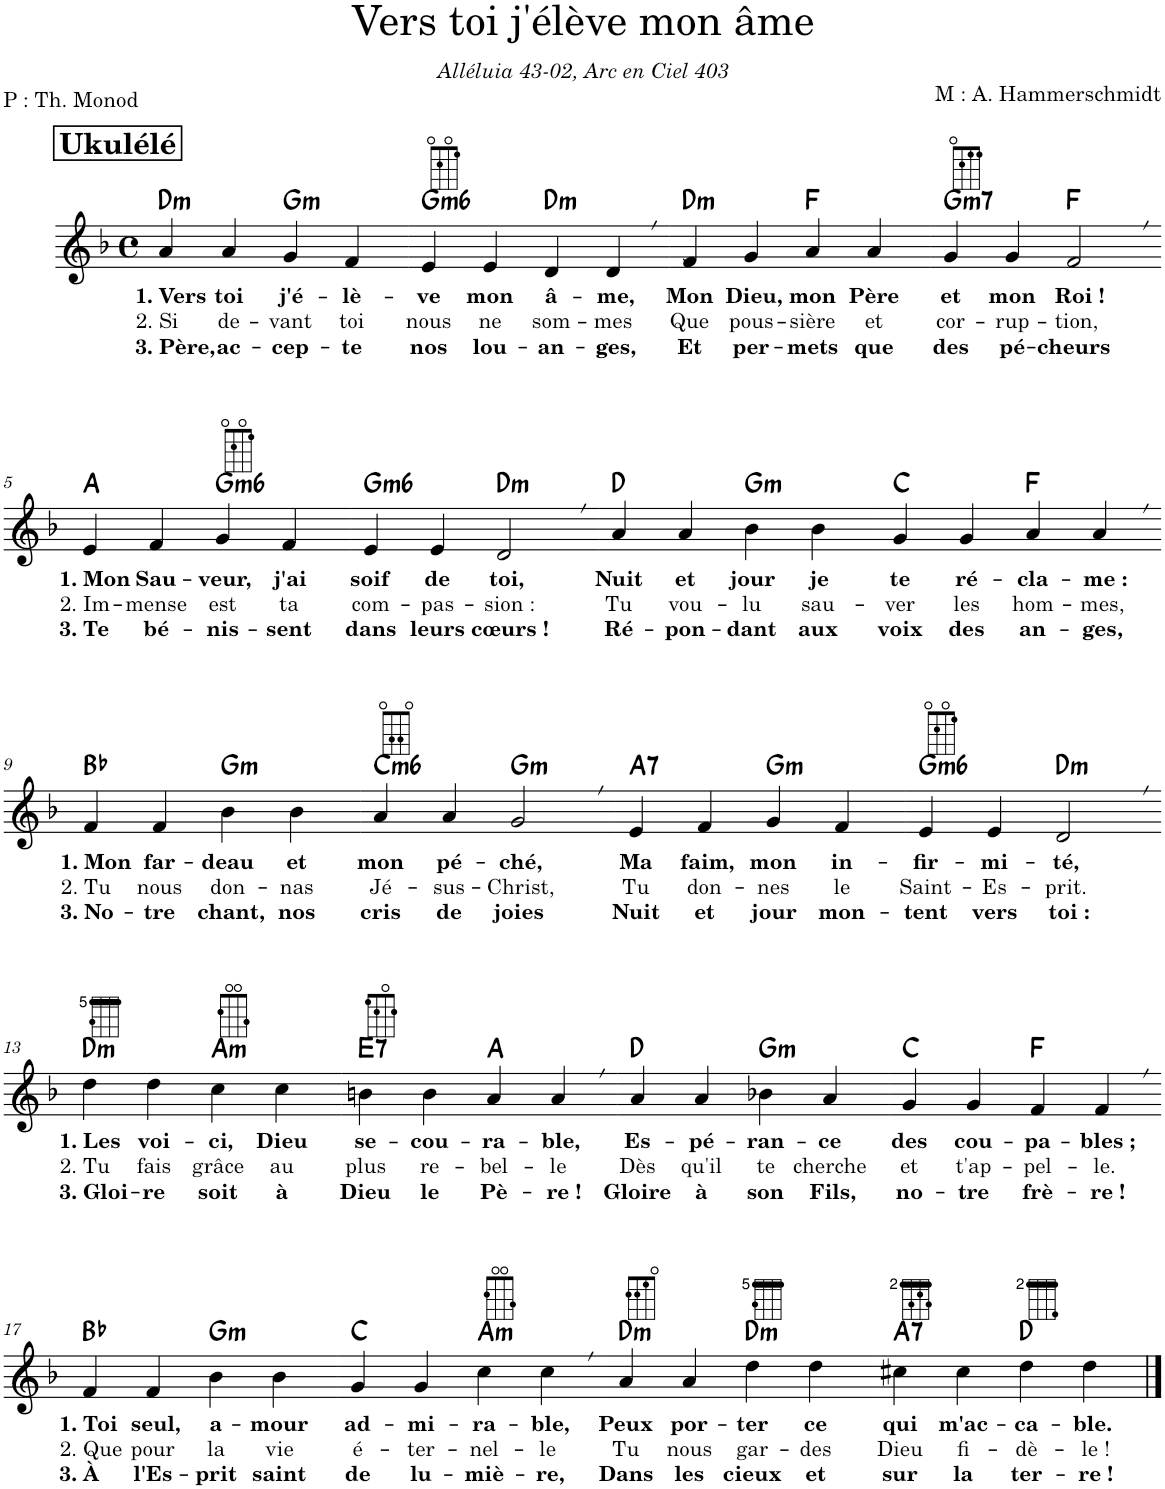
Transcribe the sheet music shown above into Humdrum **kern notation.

**kern	**text	**text	**text	**harte
*part1	*part1	*part1	*part1	*part1
*staff1	*staff1	*staff1	*staff1	*
*I"Piano	*	*	*	*
*I'Pno.	*	*	*	*
*clefG2	*	*	*	*
*k[b-]	*	*	*	*
*M4/4	*	*	*	*
*met(c)	*	*	*	*
!!LO:REH:place=s1:a:B:cj:fs=14:t=Ukulélé
=1	=1	=1	=1	=1
!	!LO:LY:b	!LO:LY:b	!LO:LY:b	!LO:H:kt=m
4a/	1. Vers	2. Si	3. Père,	D:min
!	!LO:LY:b	!LO:LY:b	!LO:LY:b	!
4a/	toi	de-	ac-	.
!	!LO:LY:b	!LO:LY:b	!LO:LY:b	!LO:H:kt=m
4g/	j'é-	-vant	-cep-	G:min
!	!LO:LY:b	!LO:LY:b	!LO:LY:b	!
4f/	-lè-	toi	-te	.
=2	=2	=2	=2	=2
!	!LO:LY:b	!LO:LY:b	!LO:LY:b	!LO:H:kt=m6
4e/	-ve	nous	nos	G:min6
!	!LO:LY:b	!LO:LY:b	!LO:LY:b	!
4e/	mon	ne	lou-	.
!	!LO:LY:b	!LO:LY:b	!LO:LY:b	!LO:H:kt=m
4d/	â-	som-	-an-	D:min
!	!LO:LY:b	!LO:LY:b	!LO:LY:b	!
4dZ/	-me,	-mes	-ges,	.
=3	=3	=3	=3	=3
!	!LO:LY:b	!LO:LY:b	!LO:LY:b	!LO:H:kt=m
4f/	Mon	Que	Et	D:min
!	!LO:LY:b	!LO:LY:b	!LO:LY:b	!
4g/	Dieu,	pous-	per-	.
!	!LO:LY:b	!LO:LY:b	!LO:LY:b	!
4a/	mon	-sière	-mets	F:maj
!	!LO:LY:b	!LO:LY:b	!LO:LY:b	!
4a/	Père	et	que	.
=4	=4	=4	=4	=4
!	!LO:LY:b	!LO:LY:b	!LO:LY:b	!LO:H:kt=m7
4g/	et	cor-	des	G:min7
!	!LO:LY:b	!LO:LY:b	!LO:LY:b	!
4g/	mon	-rup-	pé-	.
!	!LO:LY:b	!LO:LY:b	!LO:LY:b	!
2fZ/	Roi !	-tion,	-cheurs	F:maj
!!LO:LB:g=z
=5	=5	=5	=5	=5
!	!LO:LY:b	!LO:LY:b	!LO:LY:b	!
4e/	1. Mon	2. Im-	3. Te	A:maj
!	!LO:LY:b	!LO:LY:b	!LO:LY:b	!
4f/	Sau-	-mense	bé-	.
!	!LO:LY:b	!LO:LY:b	!LO:LY:b	!LO:H:kt=m6
4g/	-veur,	est	-nis-	G:min6
!	!LO:LY:b	!LO:LY:b	!LO:LY:b	!
4f/	j'ai	ta	-sent	.
=6	=6	=6	=6	=6
!	!LO:LY:b	!LO:LY:b	!LO:LY:b	!LO:H:kt=m6
4e/	soif	com-	dans	G:min6
!	!LO:LY:b	!LO:LY:b	!LO:LY:b	!
4e/	de	-pas-	leurs	.
!	!LO:LY:b	!LO:LY:b	!LO:LY:b	!LO:H:kt=m
2dZ/	toi,	-sion :	cœurs !	D:min
=7	=7	=7	=7	=7
!	!LO:LY:b	!LO:LY:b	!LO:LY:b	!
4a/	Nuit	Tu	Ré-	D:maj
!	!LO:LY:b	!LO:LY:b	!LO:LY:b	!
4a/	et	vou-	-pon-	.
!	!LO:LY:b	!LO:LY:b	!LO:LY:b	!LO:H:kt=m
4b-\	jour	-lu	-dant	G:min
!	!LO:LY:b	!LO:LY:b	!LO:LY:b	!
4b-\	je	sau-	aux	.
=8	=8	=8	=8	=8
!	!LO:LY:b	!LO:LY:b	!LO:LY:b	!
4g/	te	-ver	voix	C:maj
!	!LO:LY:b	!LO:LY:b	!LO:LY:b	!
4g/	ré-	les	des	.
!	!LO:LY:b	!LO:LY:b	!LO:LY:b	!
4a/	-cla-	hom-	an-	F:maj
!	!LO:LY:b	!LO:LY:b	!LO:LY:b	!
4aZ/	-me :	-mes,	-ges,	.
!!LO:LB:g=z
=9	=9	=9	=9	=9
!	!LO:LY:b	!LO:LY:b	!LO:LY:b	!
4f/	1. Mon	2. Tu	3. No-	Bb:maj
!	!LO:LY:b	!LO:LY:b	!LO:LY:b	!
4f/	far-	nous	-tre	.
!	!LO:LY:b	!LO:LY:b	!LO:LY:b	!LO:H:kt=m
4b-\	-deau	don-	chant,	G:min
!	!LO:LY:b	!LO:LY:b	!LO:LY:b	!
4b-\	et	-nas	nos	.
=10	=10	=10	=10	=10
!	!LO:LY:b	!LO:LY:b	!LO:LY:b	!LO:H:kt=m6
4a/	mon	Jé-	cris	C:min6
!	!LO:LY:b	!LO:LY:b	!LO:LY:b	!
4a/	pé-	-sus-	de	.
!	!LO:LY:b	!LO:LY:b	!LO:LY:b	!LO:H:kt=m
2gZ/	-ché,	-Christ,	joies	G:min
=11	=11	=11	=11	=11
!	!LO:LY:b	!LO:LY:b	!LO:LY:b	!LO:H:kt=7
4e/	Ma	Tu	Nuit	A:7
!	!LO:LY:b	!LO:LY:b	!LO:LY:b	!
4f/	faim,	don-	et	.
!	!LO:LY:b	!LO:LY:b	!LO:LY:b	!LO:H:kt=m
4g/	mon	-nes	jour	G:min
!	!LO:LY:b	!LO:LY:b	!LO:LY:b	!
4f/	in-	le	mon-	.
=12	=12	=12	=12	=12
!	!LO:LY:b	!LO:LY:b	!LO:LY:b	!LO:H:kt=m6
4e/	-fir-	Saint-	-tent	G:min6
!	!LO:LY:b	!LO:LY:b	!LO:LY:b	!
4e/	-mi-	-Es-	vers	.
!	!LO:LY:b	!LO:LY:b	!LO:LY:b	!LO:H:kt=m
2dZ/	-té,	-prit.	toi :	D:min
!!LO:LB:g=z
=13	=13	=13	=13	=13
!	!LO:LY:b	!LO:LY:b	!LO:LY:b	!LO:H:kt=m
4dd\	1. Les	2. Tu	3. Gloi-	D:min
!	!LO:LY:b	!LO:LY:b	!LO:LY:b	!
4dd\	voi-	fais	-re	.
!	!LO:LY:b	!LO:LY:b	!LO:LY:b	!LO:H:kt=m
4cc\	-ci,	grâce	soit	A:min
!	!LO:LY:b	!LO:LY:b	!LO:LY:b	!
4cc\	Dieu	au	à	.
=14	=14	=14	=14	=14
!	!LO:LY:b	!LO:LY:b	!LO:LY:b	!LO:H:kt=7
4bn\	se-	plus	Dieu	E:7
!	!LO:LY:b	!LO:LY:b	!LO:LY:b	!
4b\	-cou-	re-	le	.
!	!LO:LY:b	!LO:LY:b	!LO:LY:b	!
4a/	-ra-	-bel-	Pè-	A:maj
!	!LO:LY:b	!LO:LY:b	!LO:LY:b	!
4aZ/	-ble,	-le	-re !	.
=15	=15	=15	=15	=15
!	!LO:LY:b	!LO:LY:b	!LO:LY:b	!
4a/	Es-	Dès	Gloire	D:maj
!	!LO:LY:b	!LO:LY:b	!LO:LY:b	!
4a/	-pé-	qu'il	à	.
!	!LO:LY:b	!LO:LY:b	!LO:LY:b	!LO:H:kt=m
4b-X\	-ran-	te	son	G:min
!	!LO:LY:b	!LO:LY:b	!LO:LY:b	!
4a/	-ce	cherche	Fils,	.
=16	=16	=16	=16	=16
!	!LO:LY:b	!LO:LY:b	!LO:LY:b	!
4g/	des	et	no-	C:maj
!	!LO:LY:b	!LO:LY:b	!LO:LY:b	!
4g/	cou-	t'ap-	-tre	.
!	!LO:LY:b	!LO:LY:b	!LO:LY:b	!
4f/	-pa-	-pel-	frè-	F:maj
!	!LO:LY:b	!LO:LY:b	!LO:LY:b	!
4fZ/	-bles ;	-le.	-re !	.
!!LO:LB:g=z
=17	=17	=17	=17	=17
!	!LO:LY:b	!LO:LY:b	!LO:LY:b	!
4f/	1. Toi	2. Que	3. À	Bb:maj
!	!LO:LY:b	!LO:LY:b	!LO:LY:b	!
4f/	seul,	pour	l'Es-	.
!	!LO:LY:b	!LO:LY:b	!LO:LY:b	!LO:H:kt=m
4b-\	a-	la	-prit	G:min
!	!LO:LY:b	!LO:LY:b	!LO:LY:b	!
4b-\	-mour	vie	saint	.
=18	=18	=18	=18	=18
!	!LO:LY:b	!LO:LY:b	!LO:LY:b	!
4g/	ad-	é-	de	C:maj
!	!LO:LY:b	!LO:LY:b	!LO:LY:b	!
4g/	-mi-	-ter-	lu-	.
!	!LO:LY:b	!LO:LY:b	!LO:LY:b	!LO:H:kt=m
4cc\	-ra-	-nel-	-miè-	A:min
!	!LO:LY:b	!LO:LY:b	!LO:LY:b	!
4ccZ\	-ble,	-le	-re,	.
=19	=19	=19	=19	=19
!	!LO:LY:b	!LO:LY:b	!LO:LY:b	!LO:H:kt=m
4a/	Peux	Tu	Dans	D:min
!	!LO:LY:b	!LO:LY:b	!LO:LY:b	!
4a/	por-	nous	les	.
!	!LO:LY:b	!LO:LY:b	!LO:LY:b	!LO:H:kt=m
4dd\	-ter	gar-	cieux	D:min
!	!LO:LY:b	!LO:LY:b	!LO:LY:b	!
4dd\	ce	-des	et	.
=20	=20	=20	=20	=20
!	!LO:LY:b	!LO:LY:b	!LO:LY:b	!LO:H:kt=7
4cc#X\	qui	Dieu	sur	A:7
!	!LO:LY:b	!LO:LY:b	!LO:LY:b	!
4cc#\	m'ac-	fi-	la	.
!	!LO:LY:b	!LO:LY:b	!LO:LY:b	!
4dd\	-ca-	-dè-	ter-	D:maj
!	!LO:LY:b	!LO:LY:b	!LO:LY:b	!
4dd\	-ble.	-le !	-re !	.
==	==	==	==	==
*-	*-	*-	*-	*-
